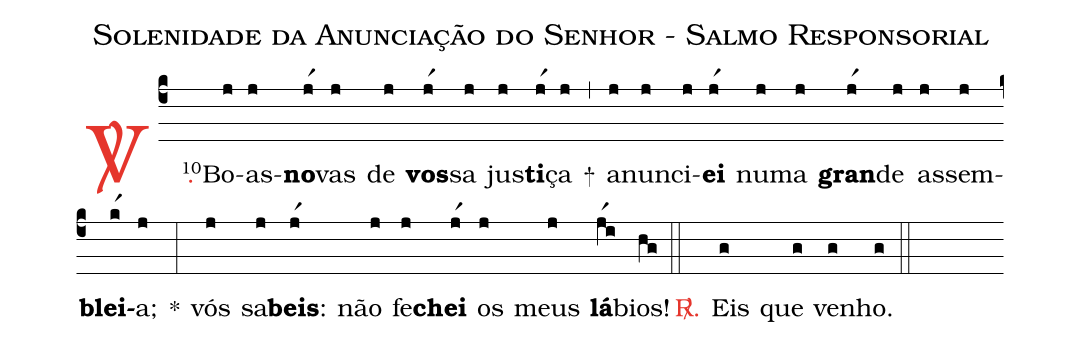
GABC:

name: Solenidade da Anunciação do Senhor - Salmo Responsorial;
%%
(c4)

<c><sp>V/</sp>.</c>() <v>\VSup{10}</v>Bo(j)as-(j)<b>no</b>(jr1)vas(j) de(j) <b>vos</b>(jr1)sa(j) jus(j)<b>ti</b>(jr1)ça(j) +(,)
a(j)nun(j)ci(j)<b>ei</b>(jr1) nu(j)ma(j) <b>gran</b>(jr1)de(j) as(j)sem(j)<b>blei</b>(kr1)a;(j) *(:)
vós(j) sa(j)<b>beis</b>:(jr1) não(j) fe(j)<b>chei</b>(jr1) os(j) meus(j) <b>lá</b>(jr1i)bios!(hg)

(::)

<c><sp>R/</sp>.</c>() Eis(g) que(g) ve(g)nho.(g)

(::)
